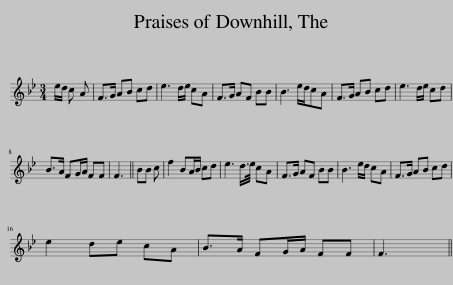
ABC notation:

X:1
L:1/8
M:3/4
I:linebreak $
K:Bb
V:1 treble
V:1
 e/d/ c A | F>G AB cd | e3 d/e/ cA | F>G AF BB | B3 e/d/cA | %5
 F>G AB cd | e3 d/e/ cd |$ B>A FG/A/ FF | F3 || BB c | %10
 f2 BA/B/ cd | e3 d/>e/ cA | F>G AF BB | B3 e/d/ cA | F>G AB cd |$ %15
 e2 de cA | B>A FG/A/ FF | F3 || %18
